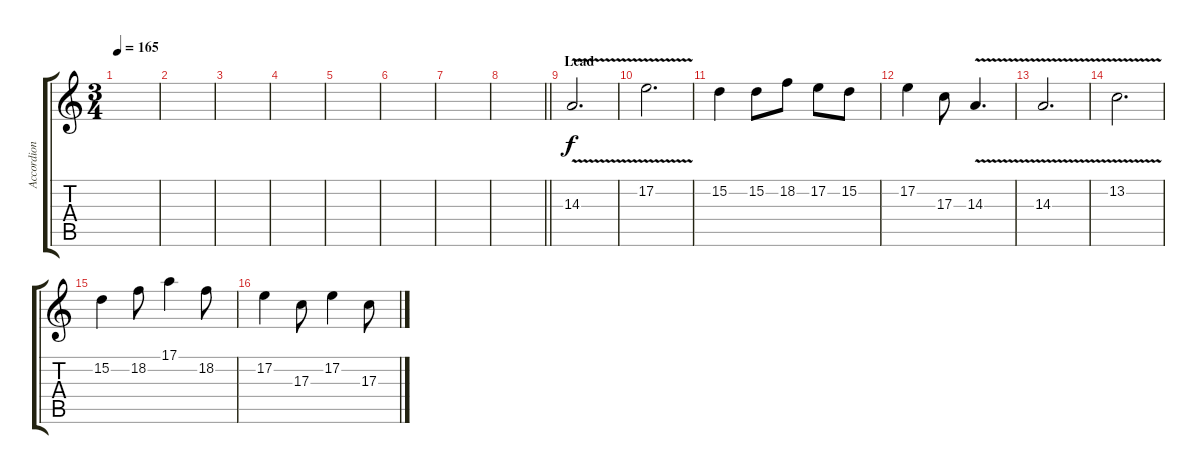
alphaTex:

\track ("Accordion" "Accordion") {instrument accordion}
\staff {score tabs}
\tuning (E4 B3 G3 D3 A2 E2) {hide}
\ts (3 4)
\tempo 165
\clef g2
\ks c
|
|
|
|
|
|
|
\barLineRight lightlight
|
\section ("" "Lead")
14.3{v}.2{d volume 14} |
17.2{v}.2{d} |
15.2.4 15.2.8 18.2.8 17.2.8 15.2.8 |
17.2.4 17.3.8 14.3{v}.4{d} |
14.3{v}.2{d} |
13.2{v}.2{d} |
15.2.4 18.2.8 17.1.4 18.2.8 |
17.2.4 17.3.8 17.2.4 17.3.8
